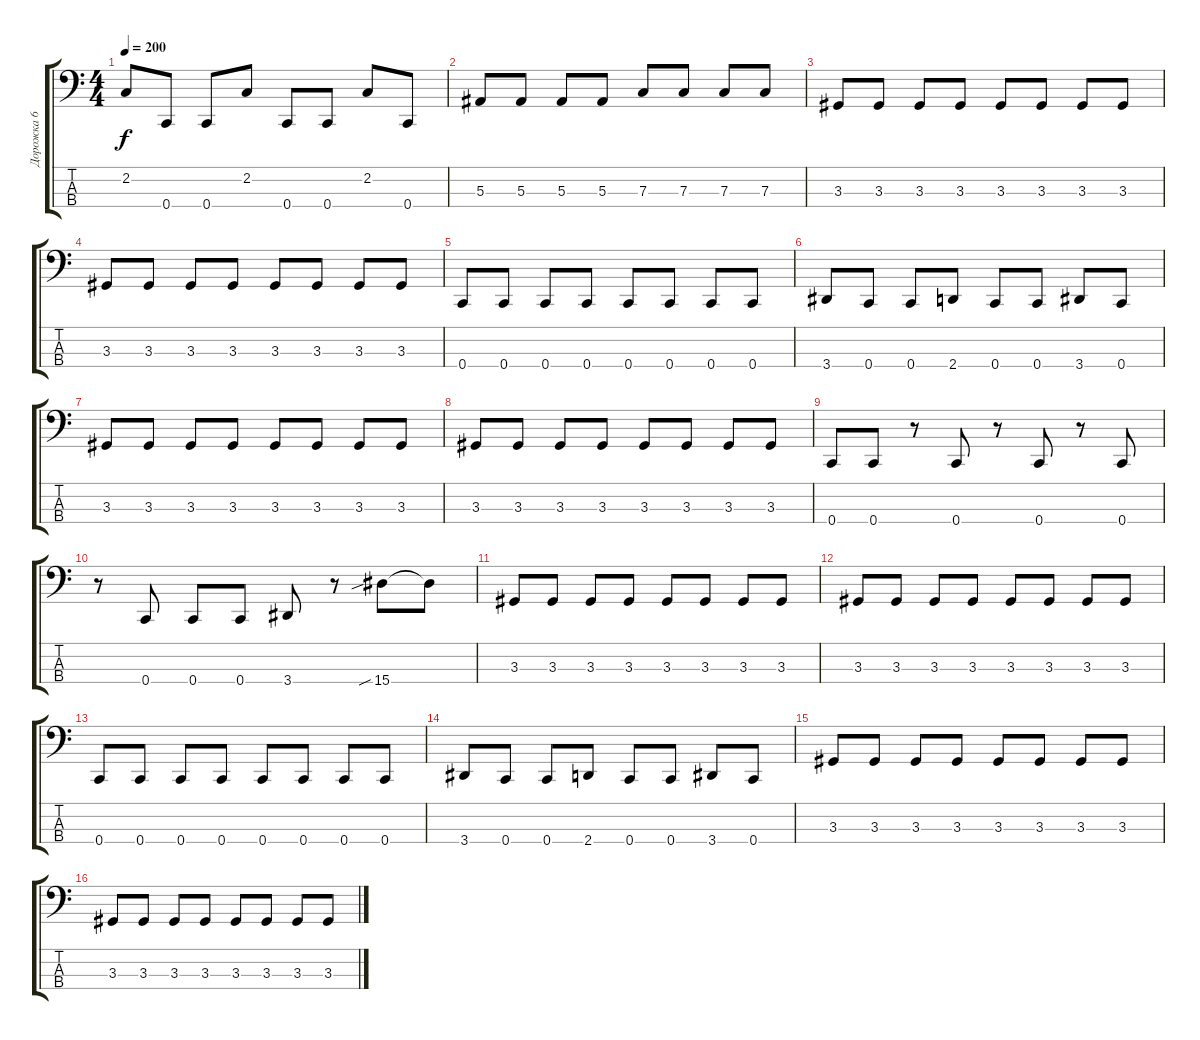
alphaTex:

\track ("Дорожка 6" "Дорожка 6") {instrument electricbasspick}
\staff {score tabs}
\tuning (Eb2 Bb1 F1 C1) {hide}
\ts (4 4)
\tempo 200
\clef f4
\ks c
2.2.8{dy f} 0.4.8 0.4.8 2.2.8 0.4.8 0.4.8 2.2.8 0.4.8 |
5.3.8 5.3.8 5.3.8 5.3.8 7.3.8 7.3.8 7.3.8 7.3.8 |
3.3.8 3.3.8 3.3.8 3.3.8 3.3.8 3.3.8 3.3.8 3.3.8 |
3.3.8 3.3.8 3.3.8 3.3.8 3.3.8 3.3.8 3.3.8 3.3.8 |
0.4.8 0.4.8 0.4.8 0.4.8 0.4.8 0.4.8 0.4.8 0.4.8 |
3.4.8 0.4.8 0.4.8 2.4.8 0.4.8 0.4.8 3.4.8 0.4.8 |
3.3.8 3.3.8 3.3.8 3.3.8 3.3.8 3.3.8 3.3.8 3.3.8 |
3.3.8 3.3.8 3.3.8 3.3.8 3.3.8 3.3.8 3.3.8 3.3.8 |
0.4.8 0.4.8 r.8 0.4.8 r.8 0.4.8 r.8 0.4.8 |
r.8 0.4.8 0.4.8 0.4.8 3.4.8 r.8 15.4{sib}.8 15.4{t}.8 |
3.3.8 3.3.8 3.3.8 3.3.8 3.3.8 3.3.8 3.3.8 3.3.8 |
3.3.8 3.3.8 3.3.8 3.3.8 3.3.8 3.3.8 3.3.8 3.3.8 |
0.4.8 0.4.8 0.4.8 0.4.8 0.4.8 0.4.8 0.4.8 0.4.8 |
3.4.8 0.4.8 0.4.8 2.4.8 0.4.8 0.4.8 3.4.8 0.4.8 |
3.3.8 3.3.8 3.3.8 3.3.8 3.3.8 3.3.8 3.3.8 3.3.8 |
3.3.8 3.3.8 3.3.8 3.3.8 3.3.8 3.3.8 3.3.8 3.3.8
